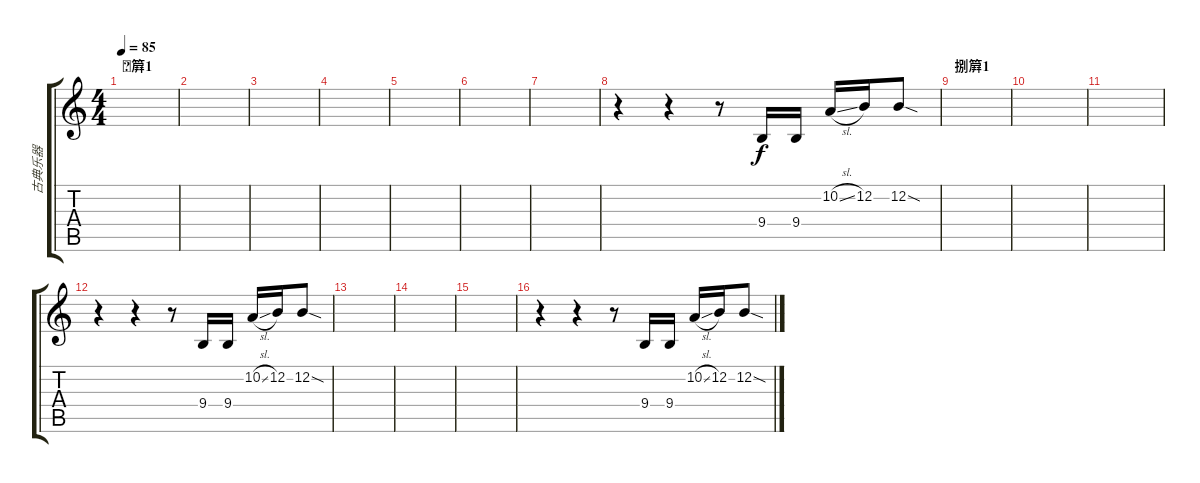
\track ("古典乐器" "古典乐器") {instrument lead1square}
\staff {score tabs}
\tuning (E4 B3 G3 D3 A2 E2) {hide}
\ts (4 4)
\section ("" "簈1")
\tempo 85
\clef g2
\ks c
|
|
|
|
|
|
|
r.4 r.4 r.8 9.4.16{instrument lead1square} 9.4.16 10.2{sl}.16 12.2.16 12.2{sod}.8 |
\section ("" "捌簈1")
|
|
|
r.4 r.4 r.8 9.4.16{instrument lead1square} 9.4.16 10.2{sl}.16 12.2.16 12.2{sod}.8 |
|
|
|
r.4 r.4 r.8 9.4.16{instrument lead1square} 9.4.16 10.2{sl}.16 12.2.16 12.2{sod}.8
